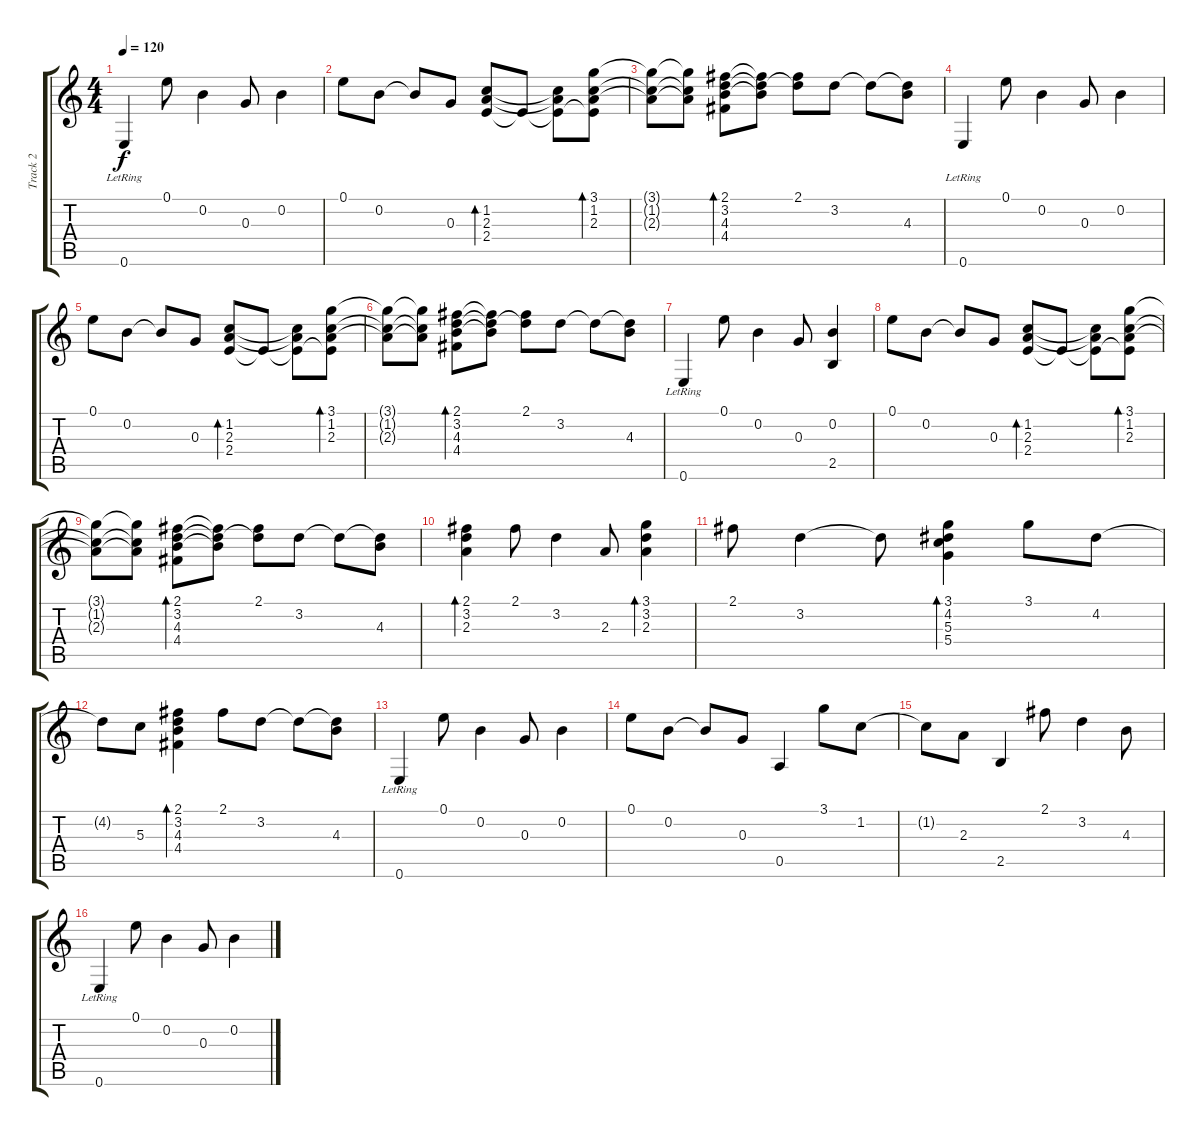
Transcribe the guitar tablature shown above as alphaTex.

\track ("Track 2" "Track 2") {instrument acousticguitarsteel}
\staff {score tabs}
\tuning (E4 B3 G3 D3 A2 E2) {hide}
\ts (4 4)
\tempo 120
\clef g2
\ks c
0.6{lr}.4{dy f instrument acousticguitarsteel} 0.1.8 0.2.4 0.3.8 0.2.4 |
0.1.8 0.2.8 0.2{t}.8 0.3.8 (1.2 2.3 2.4).8{bd 240} 2.4{t}.8 (1.2{t} 2.3{t} 2.4{t}).8 (3.1 1.2 2.3 2.4{t}).8{bd 240} |
(3.1{t} 1.2{t} 2.3{t}).8 (3.1{t} 1.2{t} 2.3{t}).8 (2.1 3.2 4.3 4.4).8{bd 240} (2.1{t} 3.2{t} 4.3{t}).8 (2.1 3.2{t}).8 3.2.8 3.2{t}.8 (3.2{t} 4.3).8 |
0.6{lr}.4 0.1.8 0.2.4 0.3.8 0.2.4 |
0.1.8 0.2.8 0.2{t}.8 0.3.8 (1.2 2.3 2.4).8{bd 240} 2.4{t}.8 (1.2{t} 2.3{t} 2.4{t}).8 (3.1 1.2 2.3 2.4{t}).8{bd 240} |
(3.1{t} 1.2{t} 2.3{t}).8 (3.1{t} 1.2{t} 2.3{t}).8 (2.1 3.2 4.3 4.4).8{bd 240} (2.1{t} 3.2{t} 4.3{t}).8 (2.1 3.2{t}).8 3.2.8 3.2{t}.8 (3.2{t} 4.3).8 |
0.6{lr}.4 0.1.8 0.2.4 0.3.8 (0.2 2.5).4 |
0.1.8 0.2.8 0.2{t}.8 0.3.8 (1.2 2.3 2.4).8{bd 240} 2.4{t}.8 (1.2{t} 2.3{t} 2.4{t}).8 (3.1 1.2 2.3 2.4{t}).8{bd 240} |
(3.1{t} 1.2{t} 2.3{t}).8 (3.1{t} 1.2{t} 2.3{t}).8 (2.1 3.2 4.3 4.4).8{bd 240} (2.1{t} 3.2{t} 4.3{t}).8 (2.1 3.2{t}).8 3.2.8 3.2{t}.8 (3.2{t} 4.3).8 |
(2.1 3.2 2.3).4{bd 240} 2.1.8 3.2.4 2.3.8 (3.1 3.2 2.3).4{bd 240} |
2.1.8 3.2.4 3.2{t}.8 (3.1 4.2 5.3 5.4).4{bd 240} 3.1.8 4.2.8 |
4.2{t}.8 5.3.8 (2.1 3.2 4.3 4.4).4{bd 120} 2.1.8 3.2.8 3.2{t}.8 (3.2{t} 4.3).8 |
0.6{lr}.4 0.1.8 0.2.4 0.3.8 0.2.4 |
0.1.8 0.2.8 0.2{t}.8 0.3.8 0.5.4 3.1.8 1.2.8 |
1.2{t}.8 2.3.8 2.5.4 2.1.8 3.2.4 4.3.8 |
0.6{lr}.4 0.1.8 0.2.4 0.3.8 0.2.4
